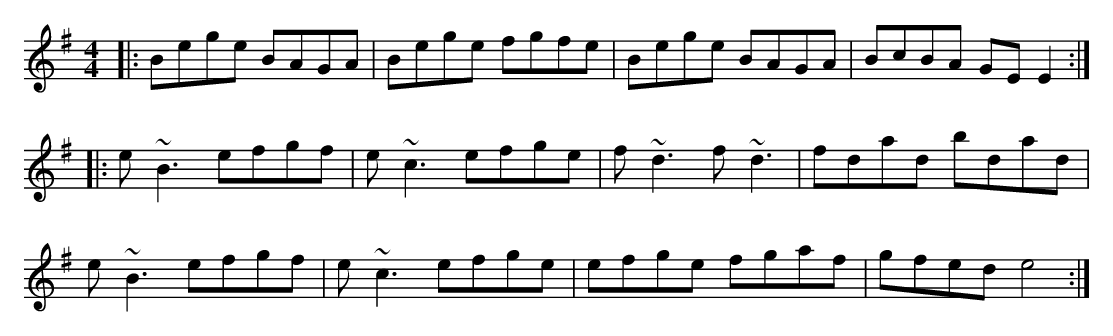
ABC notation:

X:1
M:4/4
K:Emin
|:Bege BAGA|Bege fgfe|Bege BAGA|BcBA GEE2:|
|:e~B3 efgf|e~c3 efge|f~d3 f~d3|fdad bdad|
e~B3 efgf|e~c3 efge|efge fgaf|gfed e4:|
